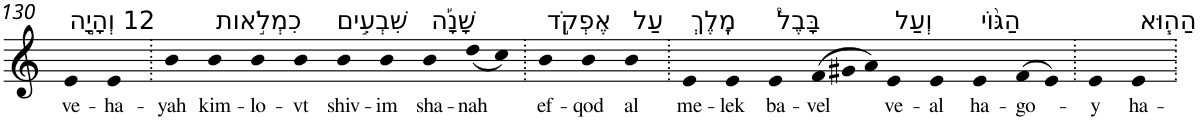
**kern	**text
*part1	*part1
*staff1	*staff1
*I"Piano	*
*I'Pno	*
!!LO:PB:g=z
*clefG2	*
*k[]	*
=130	=130
!LO:TX:a:t=12 וְהָיָ֣ה	!
!	!LO:LY:b
4e	ve-
!	!LO:LY:b
4e	-ha-
=131.	=131.
!	!LO:LY:b
4b	-yah
!LO:TX:a:t=כִמְלֹ֣אות	!
!	!LO:LY:b
4b	kim-
!	!LO:LY:b
4b	-lo-
!	!LO:LY:b
4b	-vt
!LO:TX:a:t=שִׁבְעִ֣ים	!
!	!LO:LY:b
4b	shiv-
!	!LO:LY:b
4b	-im
!LO:TX:a:t=שָׁנָ֡ה	!
!	!LO:LY:b
4b	sha-
!	!LO:LY:b
(<8dd	-nah
8cc)	.
=132.	=132.
!LO:TX:a:t=אֶפְקֹ֣ד	!
!	!LO:LY:b
4b	ef-
!	!LO:LY:b
4b	-qod
!LO:TX:a:t=עַל	!
!	!LO:LY:b
4b	al
=133.	=133.
!LO:TX:a:t=מֶֽלֶךְ	!
!	!LO:LY:b
4e	me-
!	!LO:LY:b
4e	-lek
!LO:TX:a:t=בָּבֶל֩	!
!	!LO:LY:b
4e	ba-
*Xtuplet	*
!	!LO:LY:b
(>12f	-vel
12g#X	.
12a)	.
!LO:TX:a:t=וְעַל	!
!	!LO:LY:b
4e	ve-
!	!LO:LY:b
4e	-al
!LO:TX:a:t=הַגּ֨וֹי	!
!	!LO:LY:b
4e	ha-
!	!LO:LY:b
(>8f	-go-
8e)	.
=134.	=134.
!	!LO:LY:b
4e	-y
!LO:TX:a:t=הַה֧וּא	!
!	!LO:LY:b
4e	ha-
=.	=.
*-	*-
